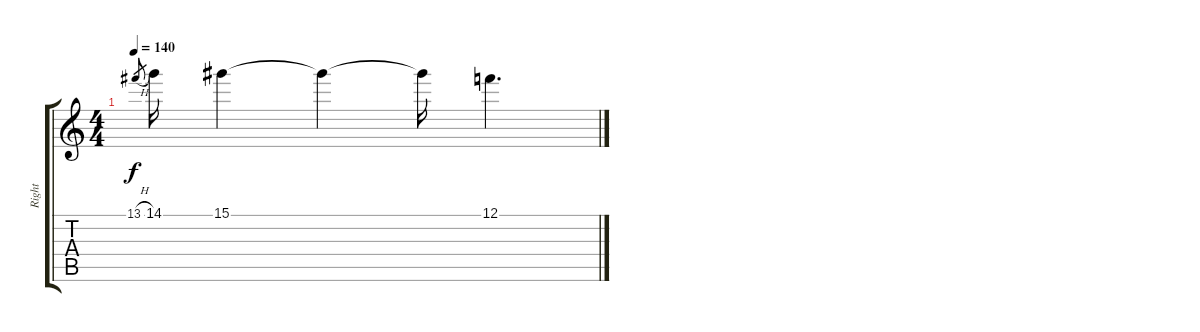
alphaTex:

\track ("Right" "Right") {instrument brightacousticpiano}
\staff {score tabs}
\tuning (F5 C5 Ab4 Eb4 Bb3 F3) {hide}
\ts (4 4)
\tempo 140
\clef g2
\ks c
13.1{h}.8{gr dy f} 14.1.16 15.1.4 15.1{t}.4 15.1{t}.16 12.1.4{d}
